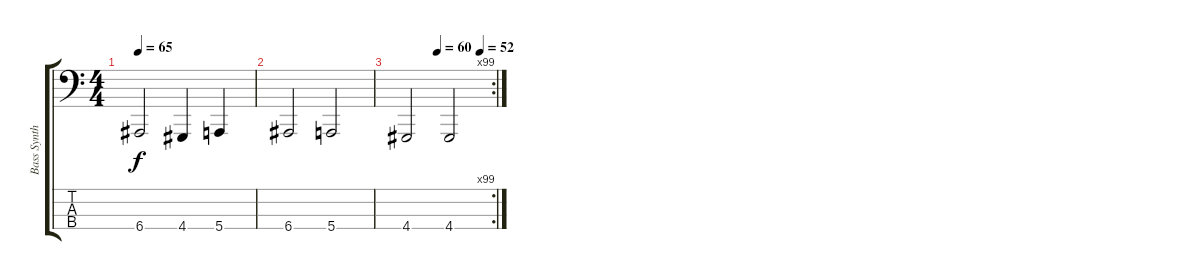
\track ("Bass Synth Strings" "Bass Synth") {instrument stringensemble1}
\staff {score tabs}
\tuning (G2 D2 A1 E1) {hide}
\ts (4 4)
\tempo 65
\clef f4
\ks c
6.4.2{dy f} 4.4.4 5.4.4 |
6.4.2 5.4.2 |
\rc 99
\tempo (60 0.375)
\tempo (52 0.875)
4.4.2 4.4.2
